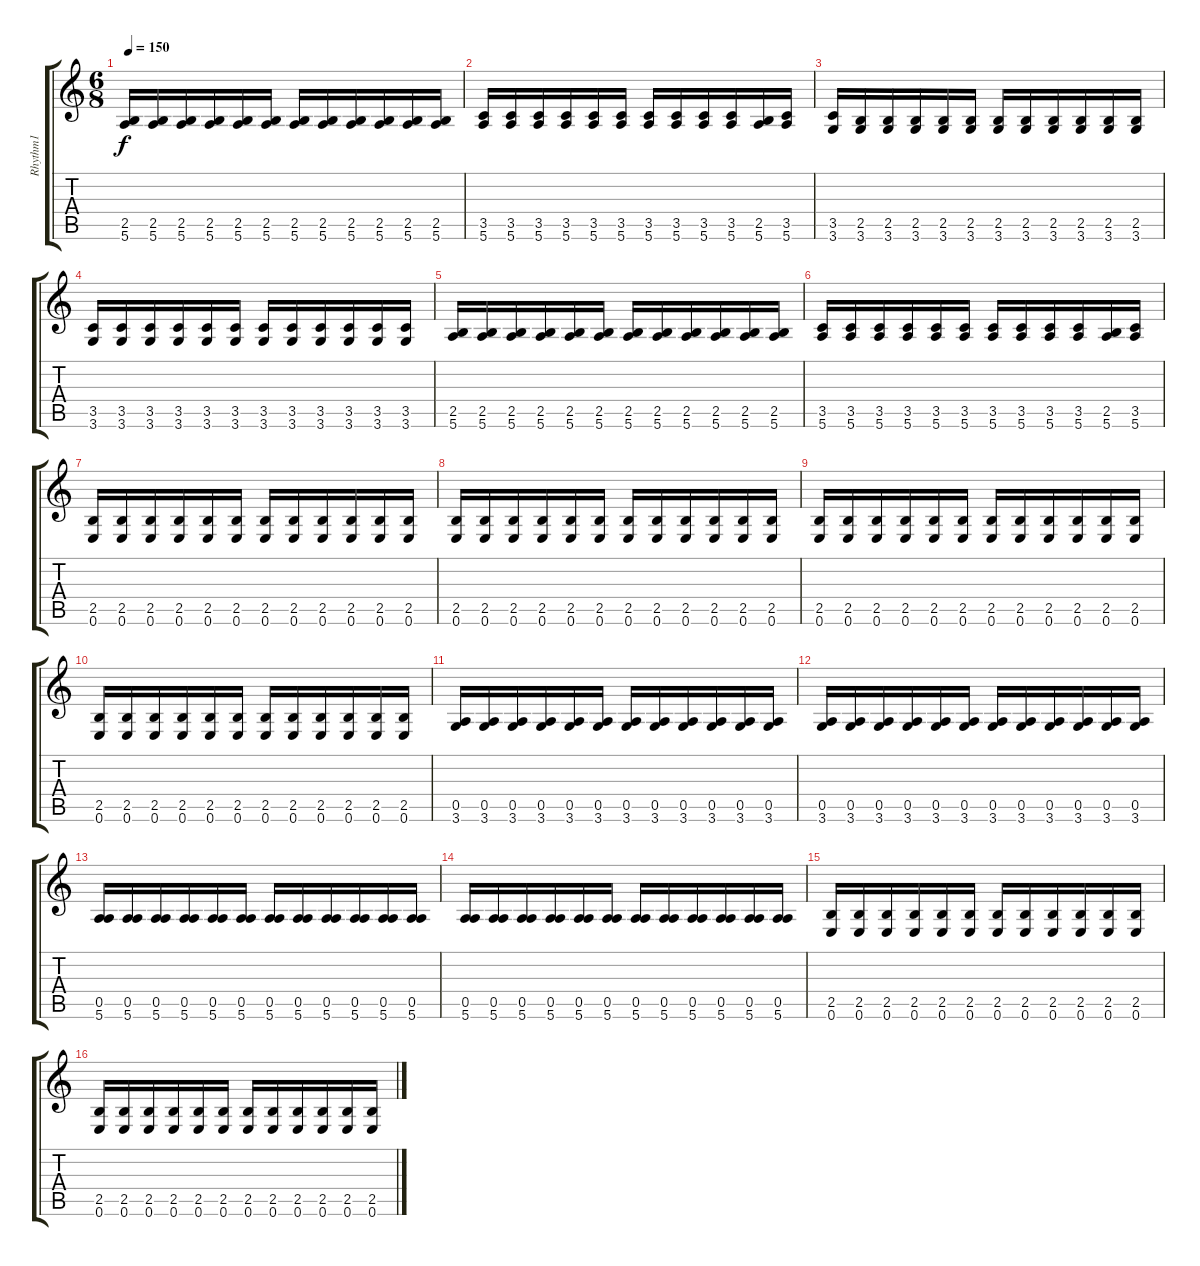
\track ("Rhythm1" "Rhythm1") {instrument distortionguitar}
\staff {score tabs}
\tuning (E4 B3 G3 D3 A2 E2) {hide}
\ts (6 8)
\tempo 150
\clef g2
\ks c
(2.5 5.6).16{dy f} (2.5 5.6).16 (2.5 5.6).16 (2.5 5.6).16 (2.5 5.6).16 (2.5 5.6).16 (2.5 5.6).16 (2.5 5.6).16 (2.5 5.6).16 (2.5 5.6).16 (2.5 5.6).16 (2.5 5.6).16 |
(3.5 5.6).16 (3.5 5.6).16 (3.5 5.6).16 (3.5 5.6).16 (3.5 5.6).16 (3.5 5.6).16 (3.5 5.6).16 (3.5 5.6).16 (3.5 5.6).16 (3.5 5.6).16 (2.5 5.6).16 (3.5 5.6).16 |
(3.5 3.6).16 (2.5 3.6).16 (2.5 3.6).16 (2.5 3.6).16 (2.5 3.6).16 (2.5 3.6).16 (2.5 3.6).16 (2.5 3.6).16 (2.5 3.6).16 (2.5 3.6).16 (2.5 3.6).16 (2.5 3.6).16 |
(3.5 3.6).16 (3.5 3.6).16 (3.5 3.6).16 (3.5 3.6).16 (3.5 3.6).16 (3.5 3.6).16 (3.5 3.6).16 (3.5 3.6).16 (3.5 3.6).16 (3.5 3.6).16 (3.5 3.6).16 (3.5 3.6).16 |
(2.5 5.6).16 (2.5 5.6).16 (2.5 5.6).16 (2.5 5.6).16 (2.5 5.6).16 (2.5 5.6).16 (2.5 5.6).16 (2.5 5.6).16 (2.5 5.6).16 (2.5 5.6).16 (2.5 5.6).16 (2.5 5.6).16 |
(3.5 5.6).16 (3.5 5.6).16 (3.5 5.6).16 (3.5 5.6).16 (3.5 5.6).16 (3.5 5.6).16 (3.5 5.6).16 (3.5 5.6).16 (3.5 5.6).16 (3.5 5.6).16 (2.5 5.6).16 (3.5 5.6).16 |
(2.5 0.6).16 (2.5 0.6).16 (2.5 0.6).16 (2.5 0.6).16 (2.5 0.6).16 (2.5 0.6).16 (2.5 0.6).16 (2.5 0.6).16 (2.5 0.6).16 (2.5 0.6).16 (2.5 0.6).16 (2.5 0.6).16 |
(2.5 0.6).16 (2.5 0.6).16 (2.5 0.6).16 (2.5 0.6).16 (2.5 0.6).16 (2.5 0.6).16 (2.5 0.6).16 (2.5 0.6).16 (2.5 0.6).16 (2.5 0.6).16 (2.5 0.6).16 (2.5 0.6).16 |
(2.5 0.6).16 (2.5 0.6).16 (2.5 0.6).16 (2.5 0.6).16 (2.5 0.6).16 (2.5 0.6).16 (2.5 0.6).16 (2.5 0.6).16 (2.5 0.6).16 (2.5 0.6).16 (2.5 0.6).16 (2.5 0.6).16 |
(2.5 0.6).16 (2.5 0.6).16 (2.5 0.6).16 (2.5 0.6).16 (2.5 0.6).16 (2.5 0.6).16 (2.5 0.6).16 (2.5 0.6).16 (2.5 0.6).16 (2.5 0.6).16 (2.5 0.6).16 (2.5 0.6).16 |
(0.5 3.6).16 (0.5 3.6).16 (0.5 3.6).16 (0.5 3.6).16 (0.5 3.6).16 (0.5 3.6).16 (0.5 3.6).16 (0.5 3.6).16 (0.5 3.6).16 (0.5 3.6).16 (0.5 3.6).16 (0.5 3.6).16 |
(0.5 3.6).16 (0.5 3.6).16 (0.5 3.6).16 (0.5 3.6).16 (0.5 3.6).16 (0.5 3.6).16 (0.5 3.6).16 (0.5 3.6).16 (0.5 3.6).16 (0.5 3.6).16 (0.5 3.6).16 (0.5 3.6).16 |
(0.5 5.6).16 (0.5 5.6).16 (0.5 5.6).16 (0.5 5.6).16 (0.5 5.6).16 (0.5 5.6).16 (0.5 5.6).16 (0.5 5.6).16 (0.5 5.6).16 (0.5 5.6).16 (0.5 5.6).16 (0.5 5.6).16 |
(0.5 5.6).16 (0.5 5.6).16 (0.5 5.6).16 (0.5 5.6).16 (0.5 5.6).16 (0.5 5.6).16 (0.5 5.6).16 (0.5 5.6).16 (0.5 5.6).16 (0.5 5.6).16 (0.5 5.6).16 (0.5 5.6).16 |
(2.5 0.6).16 (2.5 0.6).16 (2.5 0.6).16 (2.5 0.6).16 (2.5 0.6).16 (2.5 0.6).16 (2.5 0.6).16 (2.5 0.6).16 (2.5 0.6).16 (2.5 0.6).16 (2.5 0.6).16 (2.5 0.6).16 |
(2.5 0.6).16 (2.5 0.6).16 (2.5 0.6).16 (2.5 0.6).16 (2.5 0.6).16 (2.5 0.6).16 (2.5 0.6).16 (2.5 0.6).16 (2.5 0.6).16 (2.5 0.6).16 (2.5 0.6).16 (2.5 0.6).16
